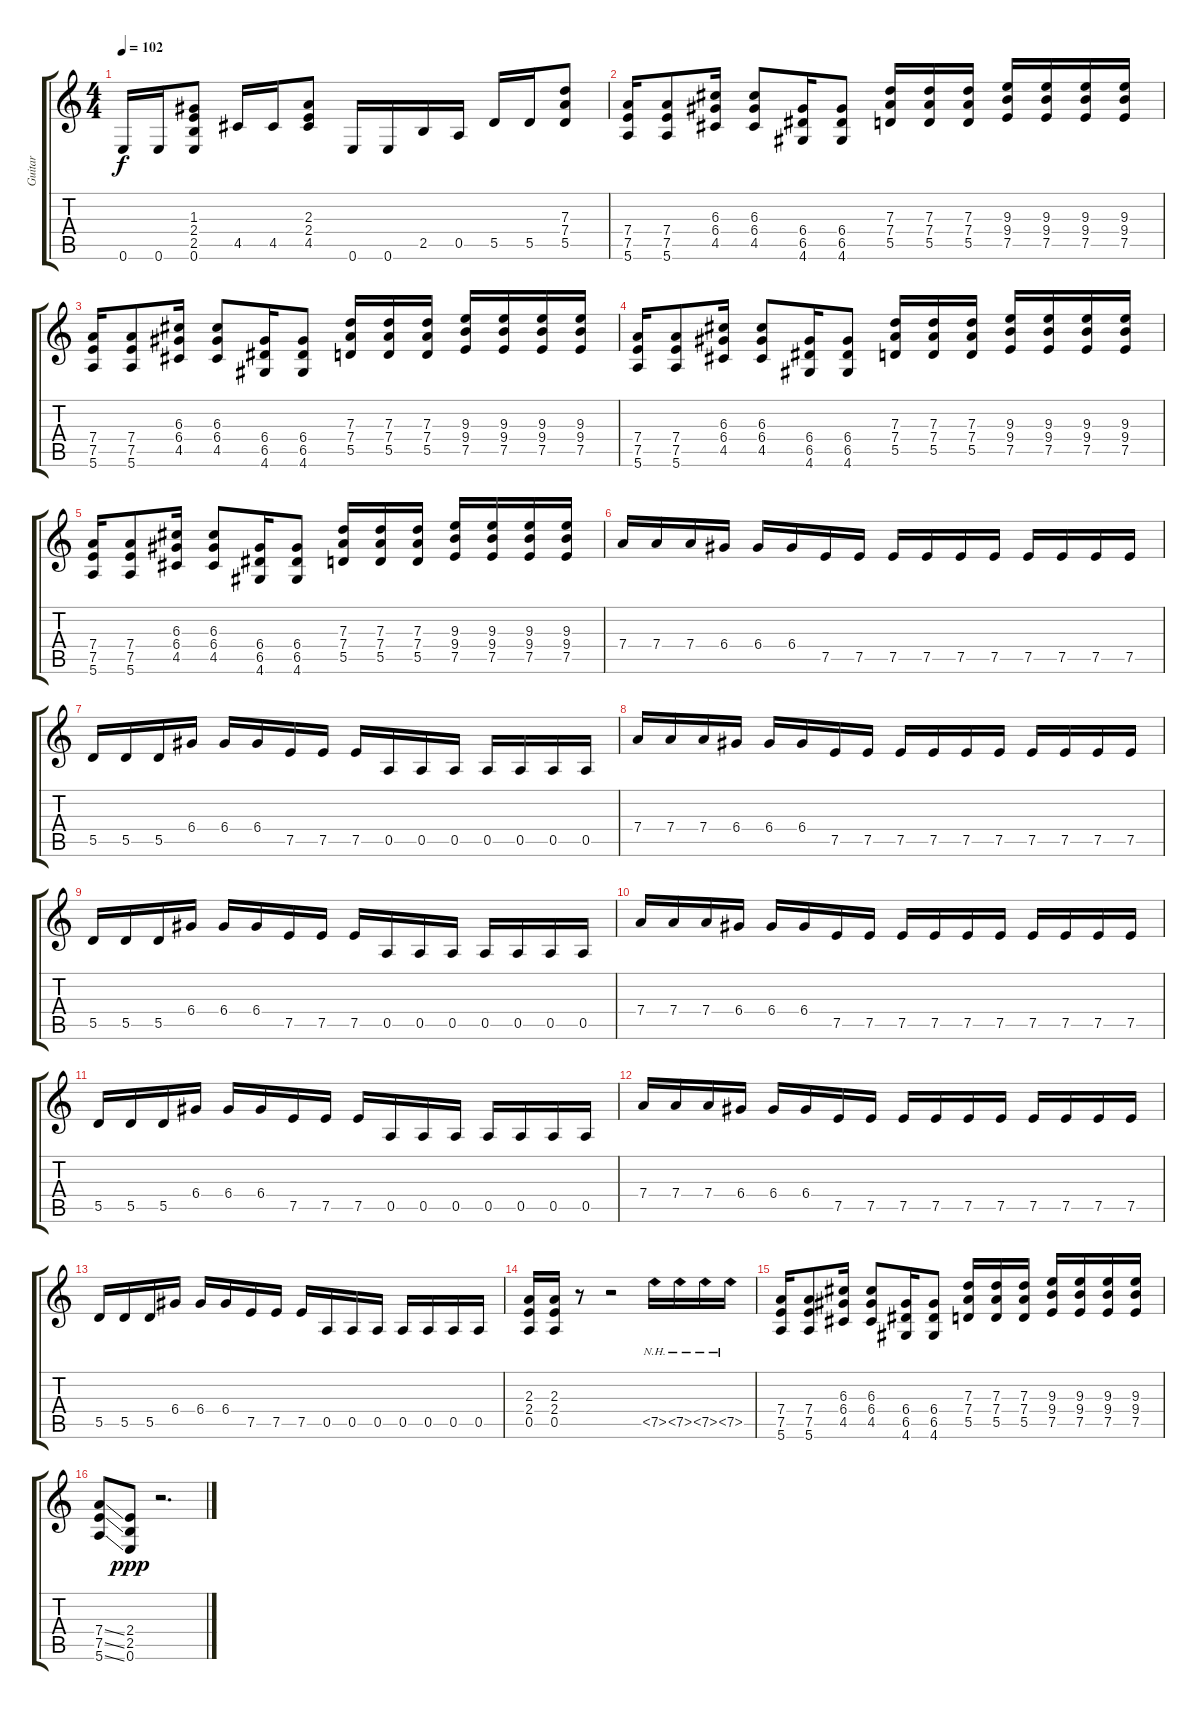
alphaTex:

\track ("Guitar" "Guitar") {instrument distortionguitar}
\staff {score tabs}
\tuning (E4 B3 G3 D3 A2 E2) {hide}
\ts (4 4)
\tempo 102
\clef g2
\ks c
0.6.16{dy f} 0.6.16 (1.3 2.4 2.5 0.6).8 4.5.16 4.5.16 (2.3 2.4 4.5).8 0.6.16 0.6.16 2.5.16 0.5.16 5.5.16 5.5.16 (7.3 7.4 5.5).8 |
(7.4 7.5 5.6).16 (7.4 7.5 5.6).8 (6.3 6.4 4.5).16 (6.3 6.4 4.5).8 (6.4 6.5 4.6).16 (6.4 6.5 4.6).8 (7.3 7.4 5.5).16 (7.3 7.4 5.5).16 (7.3 7.4 5.5).16 (9.3 9.4 7.5).16 (9.3 9.4 7.5).16 (9.3 9.4 7.5).16 (9.3 9.4 7.5).16 |
(7.4 7.5 5.6).16 (7.4 7.5 5.6).8 (6.3 6.4 4.5).16 (6.3 6.4 4.5).8 (6.4 6.5 4.6).16 (6.4 6.5 4.6).8 (7.3 7.4 5.5).16 (7.3 7.4 5.5).16 (7.3 7.4 5.5).16 (9.3 9.4 7.5).16 (9.3 9.4 7.5).16 (9.3 9.4 7.5).16 (9.3 9.4 7.5).16 |
(7.4 7.5 5.6).16 (7.4 7.5 5.6).8 (6.3 6.4 4.5).16 (6.3 6.4 4.5).8 (6.4 6.5 4.6).16 (6.4 6.5 4.6).8 (7.3 7.4 5.5).16 (7.3 7.4 5.5).16 (7.3 7.4 5.5).16 (9.3 9.4 7.5).16 (9.3 9.4 7.5).16 (9.3 9.4 7.5).16 (9.3 9.4 7.5).16 |
(7.4 7.5 5.6).16 (7.4 7.5 5.6).8 (6.3 6.4 4.5).16 (6.3 6.4 4.5).8 (6.4 6.5 4.6).16 (6.4 6.5 4.6).8 (7.3 7.4 5.5).16 (7.3 7.4 5.5).16 (7.3 7.4 5.5).16 (9.3 9.4 7.5).16 (9.3 9.4 7.5).16 (9.3 9.4 7.5).16 (9.3 9.4 7.5).16 |
7.4.16 7.4.16 7.4.16 6.4.16 6.4.16 6.4.16 7.5.16 7.5.16 7.5.16 7.5.16 7.5.16 7.5.16 7.5.16 7.5.16 7.5.16 7.5.16 |
5.5.16 5.5.16 5.5.16 6.4.16 6.4.16 6.4.16 7.5.16 7.5.16 7.5.16 0.5.16 0.5.16 0.5.16 0.5.16 0.5.16 0.5.16 0.5.16 |
7.4.16 7.4.16 7.4.16 6.4.16 6.4.16 6.4.16 7.5.16 7.5.16 7.5.16 7.5.16 7.5.16 7.5.16 7.5.16 7.5.16 7.5.16 7.5.16 |
5.5.16 5.5.16 5.5.16 6.4.16 6.4.16 6.4.16 7.5.16 7.5.16 7.5.16 0.5.16 0.5.16 0.5.16 0.5.16 0.5.16 0.5.16 0.5.16 |
7.4.16 7.4.16 7.4.16 6.4.16 6.4.16 6.4.16 7.5.16 7.5.16 7.5.16 7.5.16 7.5.16 7.5.16 7.5.16 7.5.16 7.5.16 7.5.16 |
5.5.16 5.5.16 5.5.16 6.4.16 6.4.16 6.4.16 7.5.16 7.5.16 7.5.16 0.5.16 0.5.16 0.5.16 0.5.16 0.5.16 0.5.16 0.5.16 |
7.4.16 7.4.16 7.4.16 6.4.16 6.4.16 6.4.16 7.5.16 7.5.16 7.5.16 7.5.16 7.5.16 7.5.16 7.5.16 7.5.16 7.5.16 7.5.16 |
5.5.16 5.5.16 5.5.16 6.4.16 6.4.16 6.4.16 7.5.16 7.5.16 7.5.16 0.5.16 0.5.16 0.5.16 0.5.16 0.5.16 0.5.16 0.5.16 |
(2.3 2.4 0.5).16 (2.3 2.4 0.5).16 r.8 r.2 7.5{nh}.16 7.5{nh}.16 7.5{nh}.16 7.5{nh}.16 |
(7.4 7.5 5.6).16 (7.4 7.5 5.6).8 (6.3 6.4 4.5).16 (6.3 6.4 4.5).8 (6.4 6.5 4.6).16 (6.4 6.5 4.6).8 (7.3 7.4 5.5).16 (7.3 7.4 5.5).16 (7.3 7.4 5.5).16 (9.3 9.4 7.5).16 (9.3 9.4 7.5).16 (9.3 9.4 7.5).16 (9.3 9.4 7.5).16 |
(7.4{ss} 7.5{ss} 5.6{ss}).8 (2.4 2.5 0.6).8{dy ppp} r.2{d}
